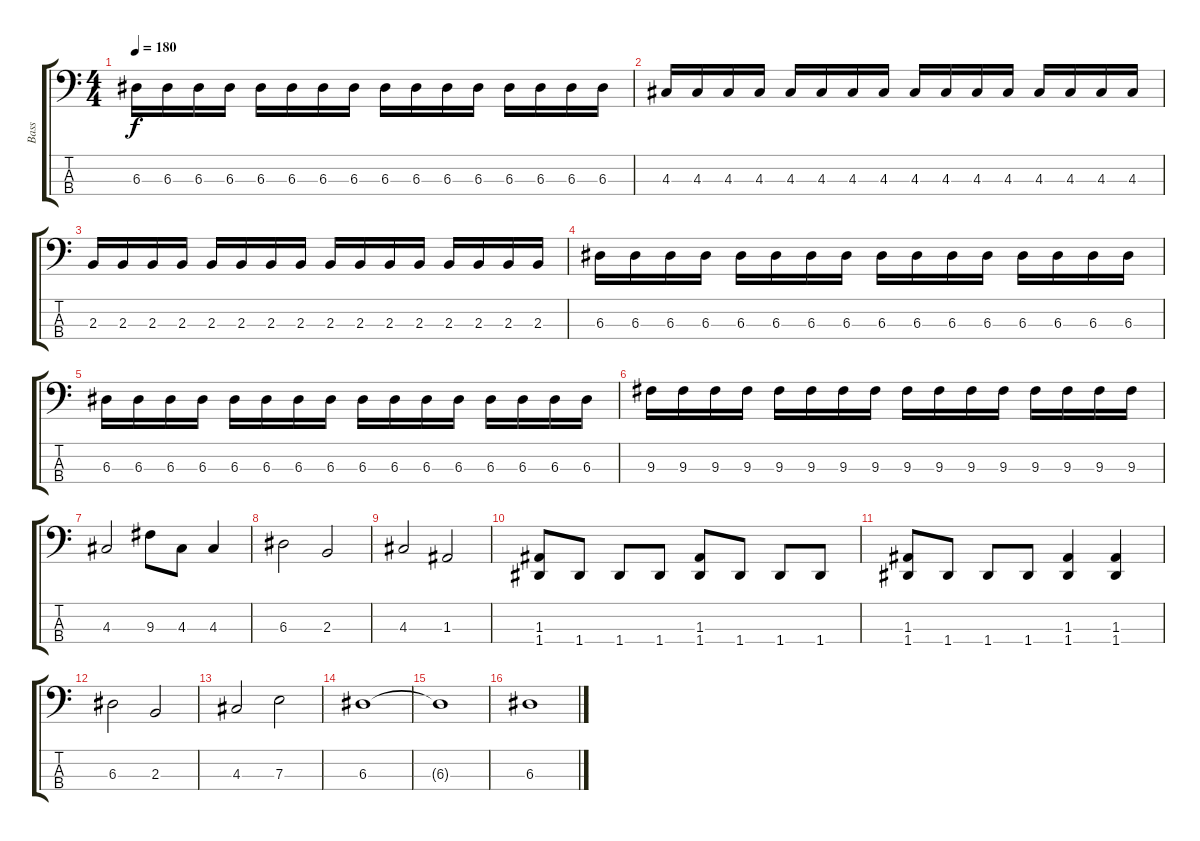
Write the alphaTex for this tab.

\track ("Bass" "Bass") {instrument acousticguitarnylon}
\staff {score tabs}
\tuning (G2 D2 A1 D1) {hide}
\ts (4 4)
\tempo 180
\clef f4
\ks c
6.3.16{dy f} 6.3.16 6.3.16 6.3.16 6.3.16 6.3.16 6.3.16 6.3.16 6.3.16 6.3.16 6.3.16 6.3.16 6.3.16 6.3.16 6.3.16 6.3.16 |
4.3.16 4.3.16 4.3.16 4.3.16 4.3.16 4.3.16 4.3.16 4.3.16 4.3.16 4.3.16 4.3.16 4.3.16 4.3.16 4.3.16 4.3.16 4.3.16 |
2.3.16 2.3.16 2.3.16 2.3.16 2.3.16 2.3.16 2.3.16 2.3.16 2.3.16 2.3.16 2.3.16 2.3.16 2.3.16 2.3.16 2.3.16 2.3.16 |
6.3.16 6.3.16 6.3.16 6.3.16 6.3.16 6.3.16 6.3.16 6.3.16 6.3.16 6.3.16 6.3.16 6.3.16 6.3.16 6.3.16 6.3.16 6.3.16 |
6.3.16 6.3.16 6.3.16 6.3.16 6.3.16 6.3.16 6.3.16 6.3.16 6.3.16 6.3.16 6.3.16 6.3.16 6.3.16 6.3.16 6.3.16 6.3.16 |
9.3.16 9.3.16 9.3.16 9.3.16 9.3.16 9.3.16 9.3.16 9.3.16 9.3.16 9.3.16 9.3.16 9.3.16 9.3.16 9.3.16 9.3.16 9.3.16 |
4.3.2 9.3.8 4.3.8 4.3.4 |
6.3.2 2.3.2 |
4.3.2 1.3.2 |
(1.3 1.4).8 1.4.8 1.4.8 1.4.8 (1.3 1.4).8 1.4.8 1.4.8 1.4.8 |
(1.3 1.4).8 1.4.8 1.4.8 1.4.8 (1.3 1.4).4 (1.3 1.4).4 |
6.3.2 2.3.2 |
4.3.2 7.3.2 |
6.3.1 |
6.3{t}.1 |
6.3.1
